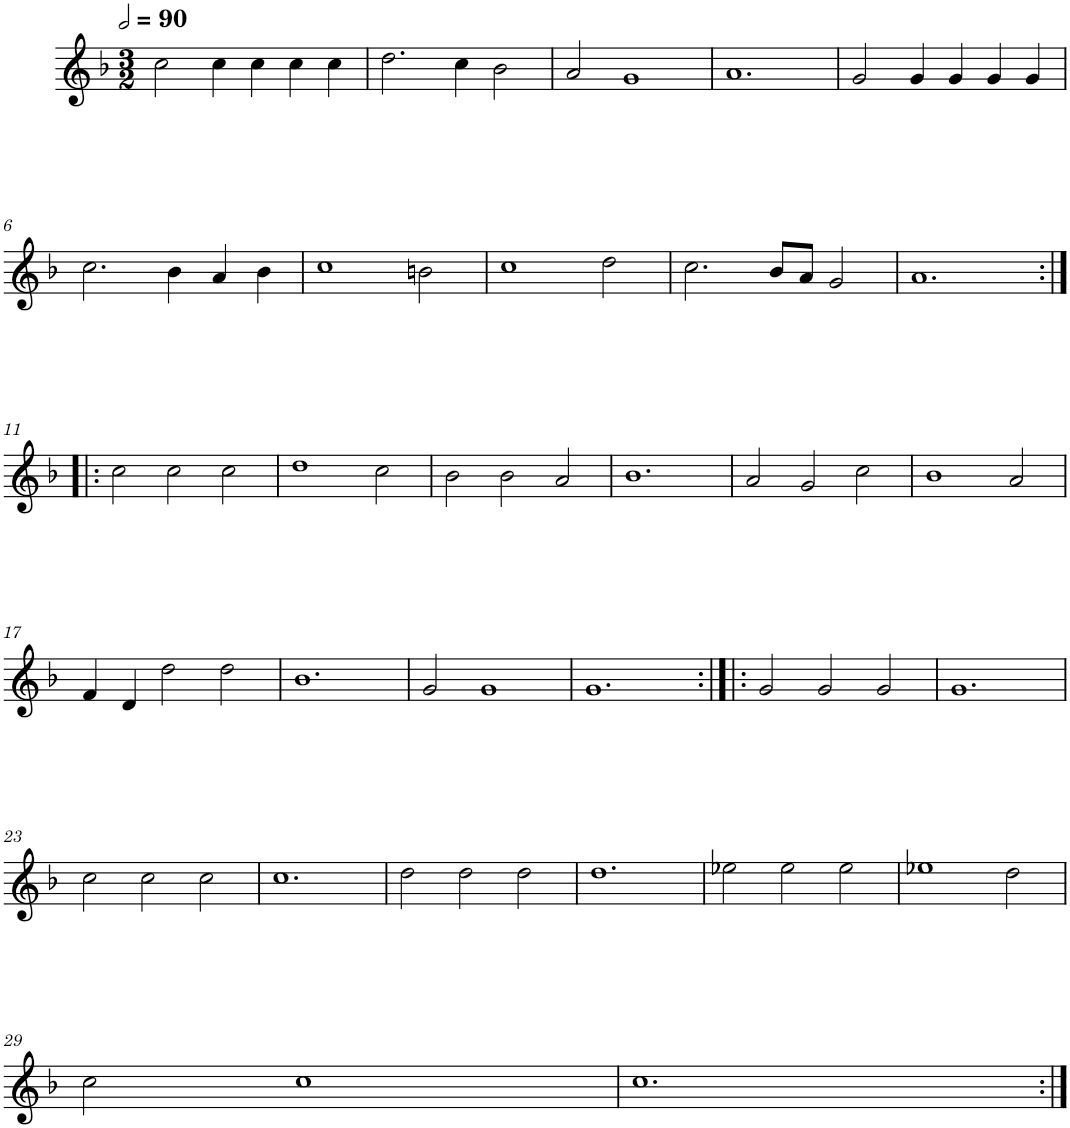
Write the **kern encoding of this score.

**kern
*part1
*staff1
*I"Six parties
*clefG2
*k[b-]
*M3/2
*MM180
=1
2cc\
4cc\
4cc\
4cc\
4cc\
=2
2.dd\
4cc\
2b-\
=3
2a/
1g
=4
1.a
=5
2g/
4g/
4g/
4g/
4g/
!!LO:LB:g=z
=6
2.cc\
4b-\
4a/
4b-\
=7
1cc
2bn\
=8
1cc
2dd\
=9
2.cc\
8b-/L
8a/J
2g/
=10
1.a
!!LO:LB:g=z
=11:|!|:
2cc\
2cc\
2cc\
=12
1dd
2cc\
=13
2b-\
2b-\
2a/
=14
1.b-
=15
2a/
2g/
2cc\
=16
1b-
2a/
!!LO:LB:g=z
=17
4f/
4d/
2dd\
2dd\
=18
1.b-
=19
2g/
1g
=20
1.g
=21:|!|:
2g/
2g/
2g/
=22
1.g
!!LO:LB:g=z
=23
2cc\
2cc\
2cc\
=24
1.cc
=25
2dd\
2dd\
2dd\
=26
1.dd
=27
2ee-X\
2ee-\
2ee-\
=28
1ee-X
2dd\
!!LO:LB:g=z
=29
2cc\
1cc
=30
1.cc
=:|!
*-
